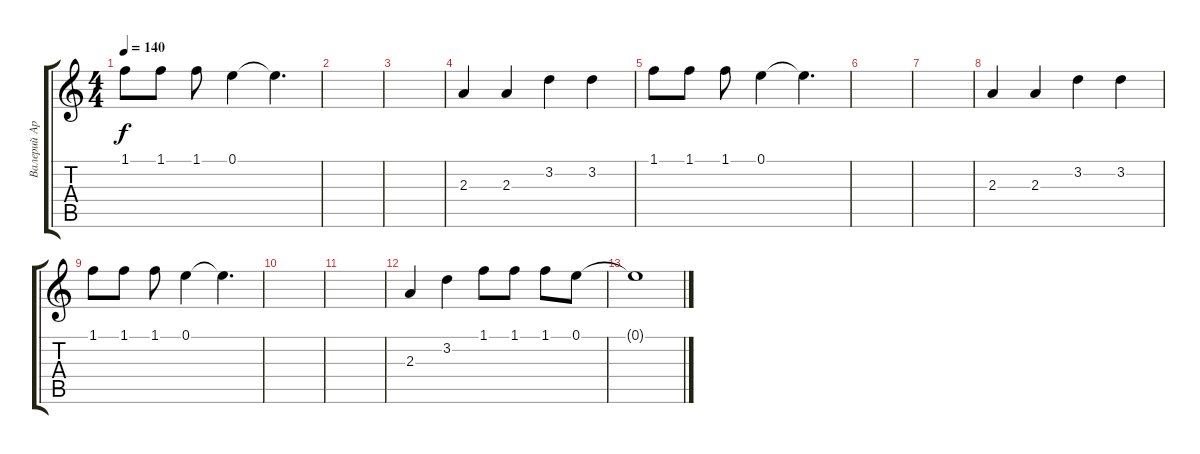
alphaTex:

\track ("Валерий Аркадин" "Валерий Ар") {instrument electricguitarclean}
\staff {score tabs}
\tuning (E4 B3 G3 D3 A2 E2) {hide}
\ts (4 4)
\tempo 140
\clef g2
\ks c
1.1.8{dy f} 1.1.8 1.1.8 0.1.4 0.1{t}.4{d} |
|
|
2.3.4 2.3.4 3.2.4 3.2.4 |
1.1.8 1.1.8 1.1.8 0.1.4 0.1{t}.4{d} |
|
|
2.3.4 2.3.4 3.2.4 3.2.4 |
1.1.8 1.1.8 1.1.8 0.1.4 0.1{t}.4{d} |
|
|
2.3.4 3.2.4 1.1.8 1.1.8 1.1.8 0.1.8 |
0.1{t}.1
